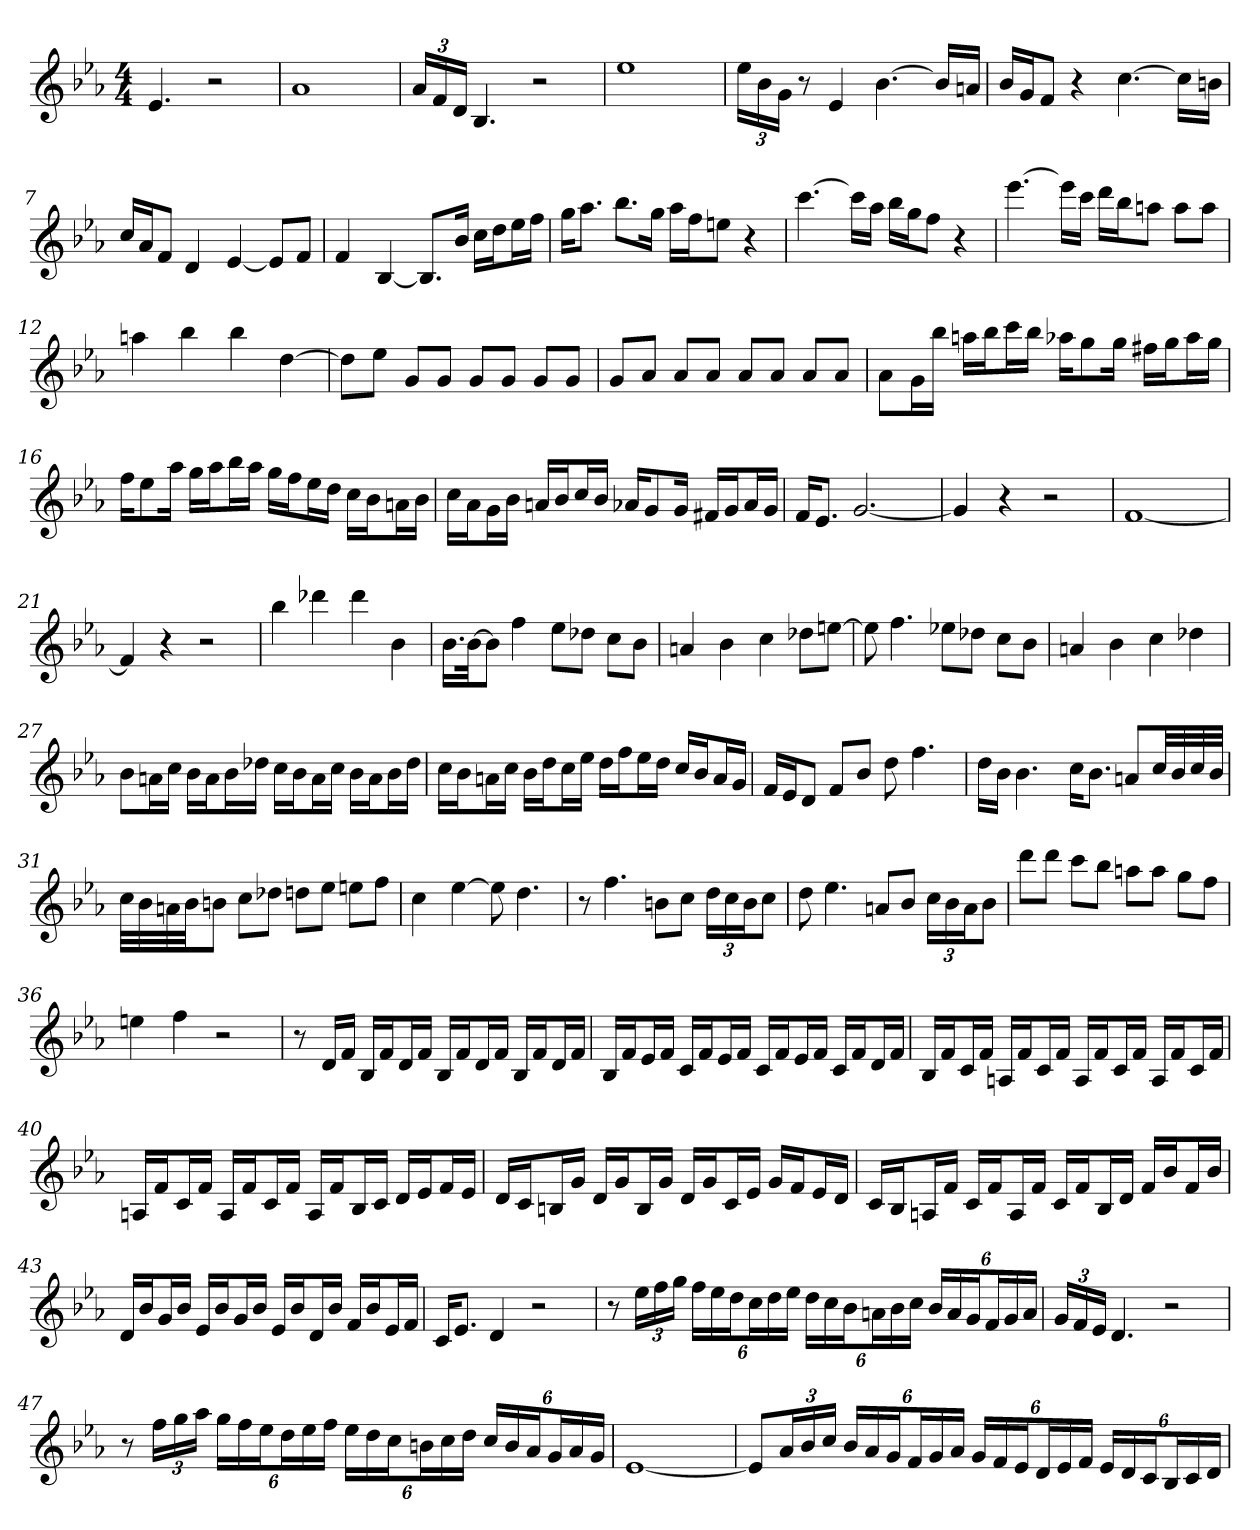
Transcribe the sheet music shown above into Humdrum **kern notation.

**kern
*part1
*staff1
*clefG2
*k[b-e-a-]
*E-:
*M4/4
=
4.e-
2r
=2
1a-
=3
24a-/LL
24f/
24d/JJ
4.B-
2r
=4
1ee-
=5
24ee-\LL
24b-\
24g\JJ
8r
4e-
[4.b-
16b-/LL]
16an/JJ
=6
16b-/LL
16g/J
8f/J
4r
[4.cc
16cc\LL]
16bn\JJ
=7
16cc/LL
16a-/J
8f/J
4d
[4e-
8e-/L]
8f/J
=8
4f
[4B-
8.B-/L]
16b-/Jk
16cc\LL
16dd\J
16ee-\L
16ff\JJ
=9
16gg\KL
8.aa-\J
8.bb-\L
16gg\Jk
16aa-\LL
16ff\J
8een\J
4r
=10
[4.ccc
16ccc\LL]
16aa-\JJ
16bb-\LL
16gg\J
8ff\J
4r
=11
[4.eee-
16eee-\LL]
16ccc\JJ
16ddd\LL
16bb-\J
8aan\J
8aa\L
8aa\J
=12
4aan
4bb-
4bb-
[4dd
=13
8dd\L]
8ee-\J
8g/L
8g/J
8g/L
8g/J
8g/L
8g/J
=14
8g/L
8a-/J
8a-/L
8a-/J
8a-/L
8a-/J
8a-/L
8a-/J
=15
8a-\L
16g\L
16bb-\JJ
16aan\LL
16bb-\J
16ccc\L
16bb-\JJ
16aa-X\KL
8gg\
16gg\Jk
16ff#X\LL
16gg\J
16aa-\L
16gg\JJ
=16
16ff\KL
8ee-\
16aa-\Jk
16gg\LL
16aa-\J
16bb-\L
16aa-\JJ
16gg\LL
16ff\J
16ee-\L
16dd\JJ
16cc\LL
16b-\J
16an\L
16b-\JJ
=17
16cc\LL
16a-\J
16g\L
16b-\JJ
16an/LL
16b-/J
16cc/L
16b-/JJ
16a-X/KL
8g/
16g/Jk
16f#X/LL
16g/J
16a-/L
16g/JJ
=18
16f/KL
8.e-/J
[2.g
=19
4g]
4r
2r
=20
[1f
=21
4f]
4r
2r
=22
4bb-
4ddd-X
4ddd-
4b-
=23
16.b-\LL
[32b-\Jk
8b-\J]
4ff
8ee-\L
8dd-X\J
8cc\L
8b-\J
=24
4an
4b-
4cc
8dd-X\L
[8een\J
=25
8ee]
4.ff
8ee-X\L
8dd-X\J
8cc\L
8b-\J
=26
4an
4b-
4cc
4dd-X
=27
8b-\L
16an\L
16cc\JJ
16b-\LL
16a\J
16b-\L
16dd-X\JJ
16cc\LL
16b-\J
16a\L
16cc\JJ
16b-\LL
16a\J
16b-\L
16dd-\JJ
=28
16cc\LL
16b-\J
16an\L
16cc\JJ
16b-\LL
16dd\J
16cc\L
16ee-\JJ
16dd\LL
16ff\J
16ee-\L
16dd\JJ
16cc/LL
16b-/J
16a/L
16g/JJ
=29
16f/LL
16e-/J
8d/J
8f/L
8b-/J
8dd
4.ff
=30
16dd\LL
16b-\JJ
4.b-
16cc\KL
8.b-\J
8an/L
32cc/LL
32b-/
32cc/
32b-/JJJ
=31
32cc\LLL
32b-\
32an\
32b-\JJ
8bn\J
8cc\L
8dd-X\J
8ddn\L
8ee-\J
8een\L
8ff\J
=32
4cc
[4ee-
8ee-]
4.dd
=33
8r
4.ff
8bn\L
8cc\J
24dd\LL
24cc\
24b\J
8cc\J
=34
8dd
4.ee-
8an/L
8b-/J
24cc\LL
24b-\
24a\J
8b-\J
=35
8ddd\L
8ddd\J
8ccc\L
8bb-\J
8aan\L
8aa\J
8gg\L
8ff\J
=36
4een
4ff
2r
=37
8r
16d/LL
16f/JJ
16B-/LL
16f/J
16d/L
16f/JJ
16B-/LL
16f/J
16d/L
16f/JJ
16B-/LL
16f/J
16d/L
16f/JJ
=38
16B-/LL
16f/J
16e-/L
16f/JJ
16c/LL
16f/J
16e-/L
16f/JJ
16c/LL
16f/J
16e-/L
16f/JJ
16c/LL
16f/J
16d/L
16f/JJ
=39
16B-/LL
16f/J
16c/L
16f/JJ
16An/LL
16f/J
16c/L
16f/JJ
16A/LL
16f/J
16c/L
16f/JJ
16A/LL
16f/J
16c/L
16f/JJ
=40
16An/LL
16f/J
16c/L
16f/JJ
16A/LL
16f/J
16c/L
16f/JJ
16A/LL
16f/J
16B-/L
16c/JJ
16d/LL
16e-/J
16f/L
16e-/JJ
=41
16d/LL
16c/J
16Bn/L
16g/JJ
16d/LL
16g/J
16B/L
16g/JJ
16d/LL
16g/J
16c/L
16e-/JJ
16g/LL
16f/J
16e-/L
16d/JJ
=42
16c/LL
16B-/J
16An/L
16f/JJ
16c/LL
16f/J
16A/L
16f/JJ
16c/LL
16f/J
16B-/L
16d/JJ
16f/LL
16b-/J
16f/L
16b-/JJ
=43
16d/LL
16b-/J
16g/L
16b-/JJ
16e-/LL
16b-/J
16g/L
16b-/JJ
16e-/LL
16b-/J
16d/L
16b-/JJ
16f/LL
16b-/J
16e-/L
16f/JJ
=44
16c/KL
8.e-/J
4d
2r
=45
8r
24ee-\LL
24ff\
24gg\JJ
24ff\LL
24ee-\
24dd\J
24cc\L
24dd\
24ee-\JJ
24dd\LL
24cc\
24b-\J
24an\L
24b-\
24cc\JJ
24b-/LL
24a/
24g/J
24f/L
24g/
24a/JJ
=46
24g/LL
24f/
24e-/JJ
4.d
2r
=47
8r
24ff\LL
24gg\
24aa-\JJ
24gg\LL
24ff\
24ee-\J
24dd\L
24ee-\
24ff\JJ
24ee-\LL
24dd\
24cc\J
24bn\L
24cc\
24dd\JJ
24cc/LL
24b/
24a-/J
24g/L
24a-/
24g/JJ
=48
[1e-
=49
8e-/L]
24a-/L
24b-/
24cc/JJ
24b-/LL
24a-/
24g/J
24f/L
24g/
24a-/JJ
24g/LL
24f/
24e-/J
24d/L
24e-/
24f/JJ
24e-/LL
24d/
24c/J
24B-/L
24c/
24d/JJ
=
*-
